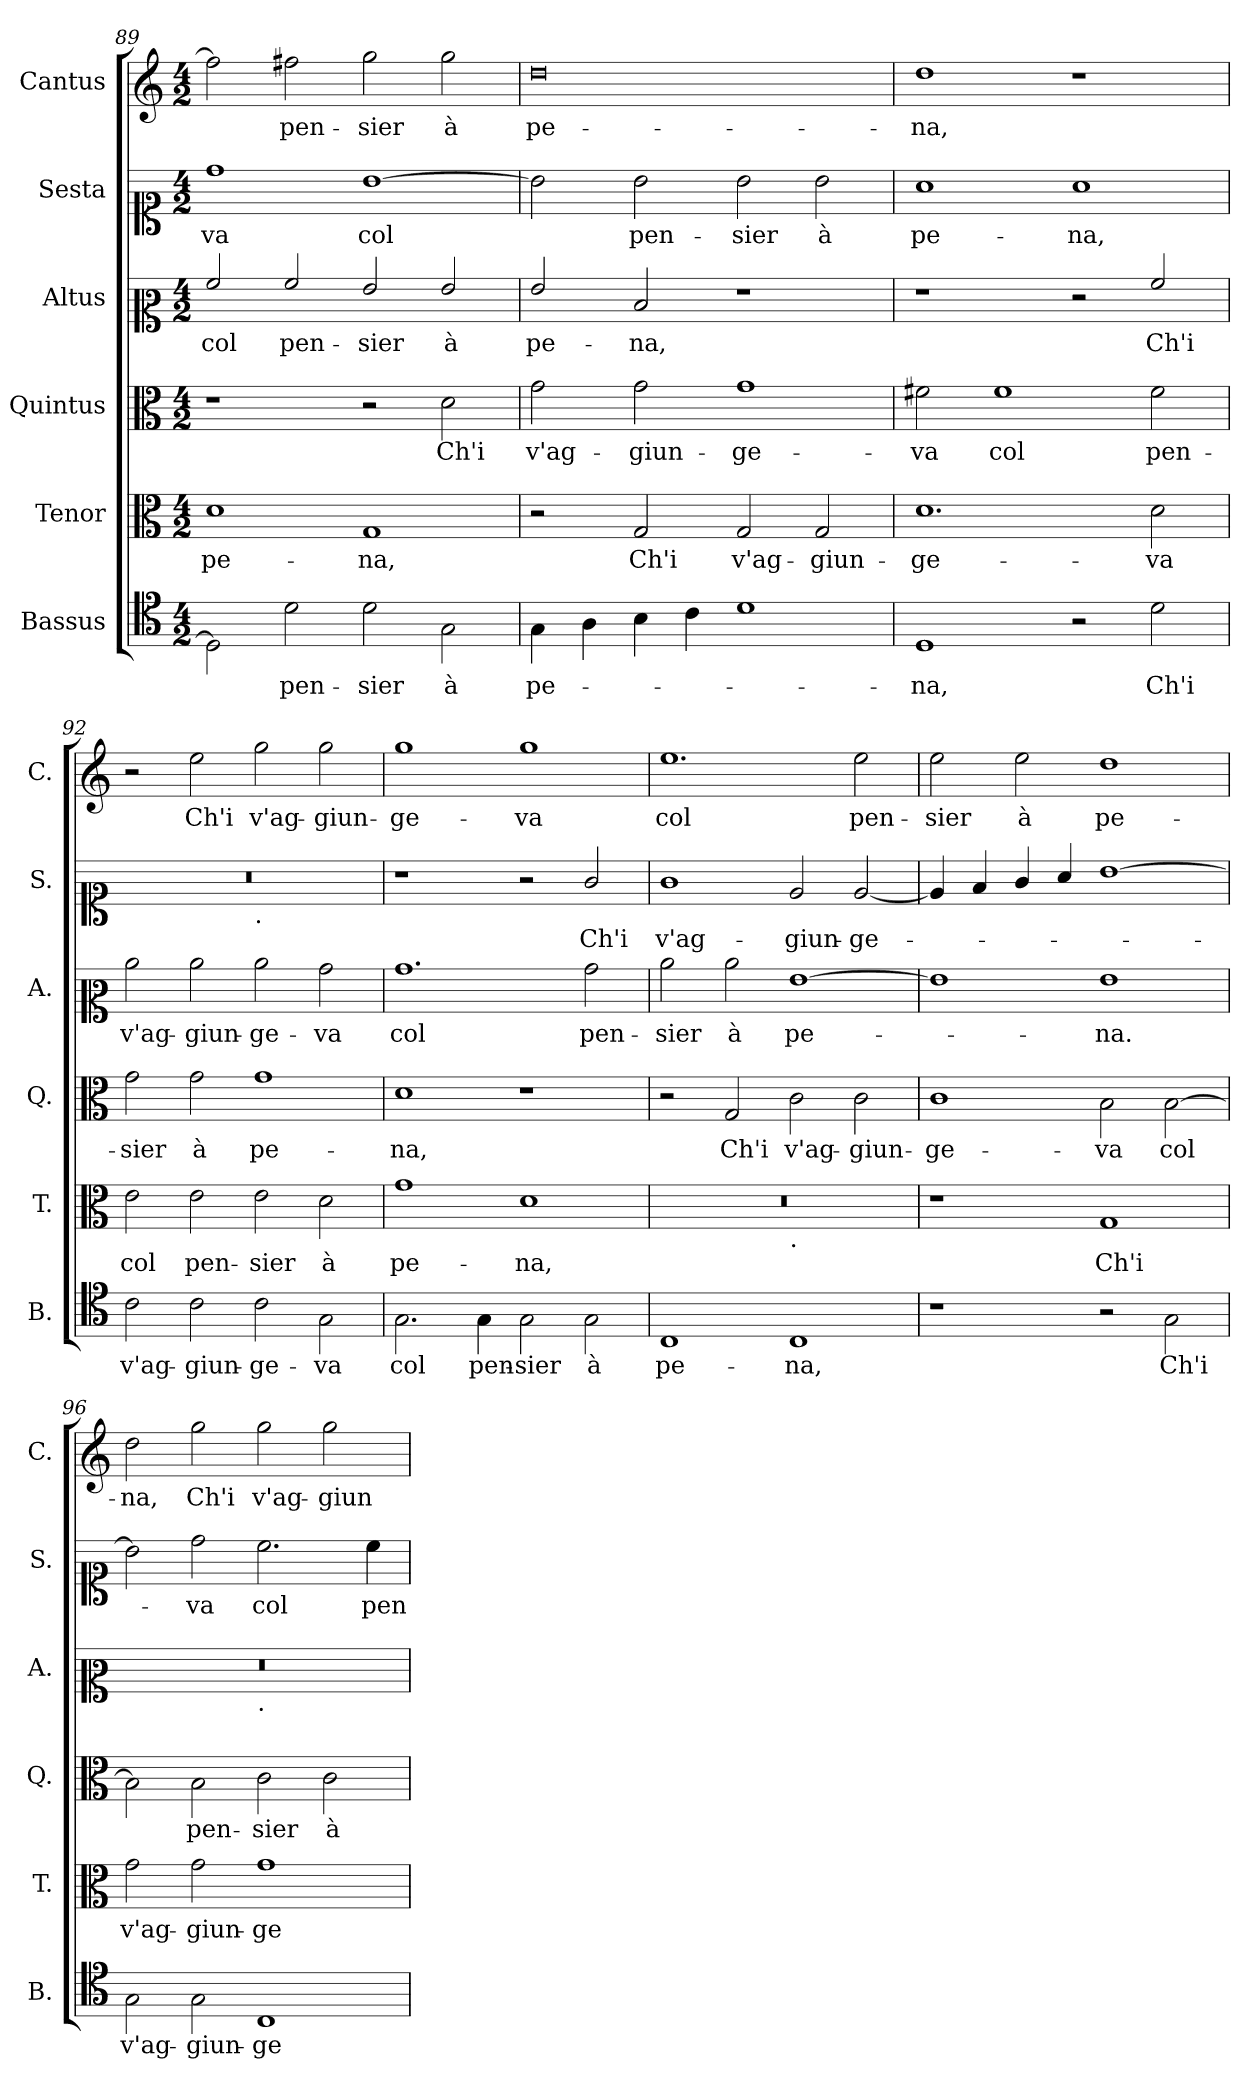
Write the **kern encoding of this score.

**kern	**text	**kern	**text	**kern	**text	**kern	**text	**kern	**text	**kern	**text
*part6	*part6	*part5	*part5	*part4	*part4	*part3	*part3	*part2	*part2	*part1	*part1
*staff6	*staff6	*staff5	*staff5	*staff4	*staff4	*staff3	*staff3	*staff2	*staff2	*staff1	*staff1
*I"Bassus	*	*I"Tenor	*	*I"Quintus	*	*I"Altus	*	*I"Sesta	*	*I"Cantus	*
*I'B.	*	*I'T.	*	*I'Q.	*	*I'A.	*	*I'S.	*	*I'C.	*
*clefC4	*	*clefC3	*	*clefC3	*	*clefC2	*	*clefC1	*	*clefG2	*
*k[]	*	*k[]	*	*k[]	*	*k[]	*	*k[]	*	*k[]	*
*M4/2	*	*M4/2	*	*M4/2	*	*M4/2	*	*M4/2	*	*M4/2	*
=89	=89	=89	=89	=89	=89	=89	=89	=89	=89	=89	=89
!	!	!	!LO:LY:b	!	!	!	!LO:LY:b	!	!LO:LY:b	!	!
2D\]	.	1d	pe-	1r	.	2a/	col	1dd	-va	2ff#\]	.
!	!LO:LY:b	!	!	!	!	!	!LO:LY:b	!	!	!	!LO:LY:b
2d\	pen-	.	.	.	.	2a/	pen-	.	.	2ff#X\	pen-
!	!LO:LY:b	!	!LO:LY:b	!	!	!	!LO:LY:b	!	!LO:LY:b	!	!LO:LY:b
2d\	-sier	1G	-na,	2r	.	2g/	-sier	[1b	col	2gg\	-sier
!	!LO:LY:b	!	!	!	!LO:LY:b	!	!LO:LY:b	!	!	!	!LO:LY:b
2G\	à	.	.	2d\	Ch'i	2g/	à	.	.	2gg\	à
=90	=90	=90	=90	=90	=90	=90	=90	=90	=90	=90	=90
!	!LO:LY:b	!	!	!	!LO:LY:b	!	!LO:LY:b	!	!	!	!LO:LY:b
4G\	pe-	2r	.	2g\	v'ag-	2g/	pe-	2b\]	.	0dd	pe-
4A\	.	.	.	.	.	.	.	.	.	.	.
!	!	!	!LO:LY:b	!	!LO:LY:b	!	!LO:LY:b	!	!LO:LY:b	!	!
4B\	.	2G/	Ch'i	2g\	-giun-	2d/	-na,	2b\	pen-	.	.
4c\	.	.	.	.	.	.	.	.	.	.	.
!	!	!	!LO:LY:b	!	!LO:LY:b	!	!	!	!LO:LY:b	!	!
1d	.	2G/	v'ag-	1g	-ge-	1r	.	2b\	-sier	.	.
!	!	!	!LO:LY:b	!	!	!	!	!	!LO:LY:b	!	!
.	.	2G/	-giun-	.	.	.	.	2b\	à	.	.
!!LO:LB:g=z
=91	=91	=91	=91	=91	=91	=91	=91	=91	=91	=91	=91
!	!LO:LY:b	!	!LO:LY:b	!	!LO:LY:b	!	!	!	!LO:LY:b	!	!LO:LY:b
1D	-na,	1.d	-ge-	2f#X\	-va	1r	.	1a	pe-	1dd	-na,
!	!	!	!	!	!LO:LY:b	!	!	!	!	!	!
.	.	.	.	1f#	col	.	.	.	.	.	.
!	!	!	!	!	!	!	!	!	!LO:LY:b	!	!
2r	.	.	.	.	.	2r	.	1a	-na,	1r	.
!	!LO:LY:b	!	!LO:LY:b	!	!LO:LY:b	!	!LO:LY:b	!	!	!	!
2d\	Ch'i	2d\	-va	2f#\	pen-	2a/	Ch'i	.	.	.	.
=92	=92	=92	=92	=92	=92	=92	=92	=92	=92	=92	=92
!	!LO:LY:b	!	!LO:LY:b	!	!LO:LY:b	!	!LO:LY:b	!	!	!	!
*	*	*	*	*	*	*	*	*^	*	*	*
2c\	v'ag-	2e\	col	2g\	-sier	2cc\	v'ag-	0r	1ryy	.	2r	.
!	!LO:LY:b	!	!LO:LY:b	!	!LO:LY:b	!	!LO:LY:b	!	!	!	!	!LO:LY:b
2c\	-giun-	2e\	pen-	2g\	à	2cc\	-giun-	.	.	.	2ee\	Ch'i
!	!	!	!	!	!	!	!	!	!LO:TX:b:t=.	!	!	!
!	!LO:LY:b	!	!LO:LY:b	!	!LO:LY:b	!	!LO:LY:b	!	!	!	!	!LO:LY:b
2c\	-ge-	2e\	-sier	1g	pe-	2cc\	-ge-	.	1ryy	.	2gg\	v'ag-
!	!LO:LY:b	!	!LO:LY:b	!	!	!	!LO:LY:b	!	!	!	!	!LO:LY:b
2G\	-va	2d\	à	.	.	2b\	-va	.	.	.	2gg\	-giun-
=93	=93	=93	=93	=93	=93	=93	=93	=93	=93	=93	=93	=93
!	!LO:LY:b	!	!LO:LY:b	!	!LO:LY:b	!	!LO:LY:b	!	!	!	!	!LO:LY:b
*	*	*	*	*	*	*	*	*v	*v	*	*	*
2.G\	col	1g	pe-	1d	-na,	1.b	col	1r	.	1gg	-ge-
!	!LO:LY:b	!	!	!	!	!	!	!	!	!	!
4G\	pen-	.	.	.	.	.	.	.	.	.	.
!	!LO:LY:b	!	!LO:LY:b	!	!	!	!	!	!	!	!LO:LY:b
2G\	-sier	1d	-na,	1r	.	.	.	2r	.	1gg	-va
!	!LO:LY:b	!	!	!	!	!	!LO:LY:b	!	!LO:LY:b	!	!
2G\	à	.	.	.	.	2b\	pen-	2g/	Ch'i	.	.
=94	=94	=94	=94	=94	=94	=94	=94	=94	=94	=94	=94
!	!LO:LY:b	!	!	!	!	!	!LO:LY:b	!	!LO:LY:b	!	!LO:LY:b
*	*	*^	*	*	*	*	*	*	*	*	*
1C	pe-	0r	1ryy	.	2r	.	2cc\	-sier	1g	v'ag-	1.ee	col
!	!	!	!	!	!	!LO:LY:b	!	!LO:LY:b	!	!	!	!
.	.	.	.	.	2G/	Ch'i	2cc\	à	.	.	.	.
!	!	!	!LO:TX:b:t=.	!	!	!	!	!	!	!	!	!
!	!LO:LY:b	!	!	!	!	!LO:LY:b	!	!LO:LY:b	!	!LO:LY:b	!	!
1C	-na,	.	1ryy	.	2c\	v'ag-	[1g	pe-	2e/	-giun-	.	.
!	!	!	!	!	!	!LO:LY:b	!	!	!	!LO:LY:b	!	!LO:LY:b
.	.	.	.	.	2c\	-giun-	.	.	[2e/	-ge-	2ee\	pen-
=95	=95	=95	=95	=95	=95	=95	=95	=95	=95	=95	=95	=95
!	!	!	!	!	!	!LO:LY:b	!	!	!	!	!	!LO:LY:b
*	*	*v	*v	*	*	*	*	*	*	*	*	*
1r	.	1r	.	1c	-ge-	1g]	.	4e/]	.	2ee\	-sier
.	.	.	.	.	.	.	.	4f/	.	.	.
!	!	!	!	!	!	!	!	!	!	!	!LO:LY:b
.	.	.	.	.	.	.	.	4g/	.	2ee\	à
.	.	.	.	.	.	.	.	4a/	.	.	.
!	!	!	!LO:LY:b	!	!LO:LY:b	!	!LO:LY:b	!	!	!	!LO:LY:b
2r	.	1G	Ch'i	2B\	-va	1g	-na.	[1b	.	1dd	pe-
!	!LO:LY:b	!	!	!	!LO:LY:b	!	!	!	!	!	!
2G\	Ch'i	.	.	[2B\	col	.	.	.	.	.	.
!!LO:PB:g=z
=96	=96	=96	=96	=96	=96	=96	=96	=96	=96	=96	=96
!	!LO:LY:b	!	!LO:LY:b	!	!	!	!	!	!	!	!LO:LY:b
*	*	*	*	*	*	*^	*	*	*	*	*
2G\	v'ag-	2g\	v'ag-	2B\]	.	0r	1ryy	.	2b\]	.	2dd\	-na,
!	!LO:LY:b	!	!LO:LY:b	!	!LO:LY:b	!	!	!	!	!LO:LY:b	!	!LO:LY:b
2G\	-giun-	2g\	-giun-	2B\	pen-	.	.	.	2dd\	-va	2gg\	Ch'i
!	!	!	!	!	!	!	!LO:TX:b:t=.	!	!	!	!	!
!	!LO:LY:b	!	!LO:LY:b	!	!LO:LY:b	!	!	!	!	!LO:LY:b	!	!LO:LY:b
1C	-ge-	1g	-ge-	2c\	-sier	.	1ryy	.	2.cc\	col	2gg\	v'ag-
!	!	!	!	!	!LO:LY:b	!	!	!	!	!	!	!LO:LY:b
.	.	.	.	2c\	à	.	.	.	.	.	2gg\	-giun-
!	!	!	!	!	!	!	!	!	!	!LO:LY:b	!	!
.	.	.	.	.	.	.	.	.	4cc\	pen-	.	.
*	*	*	*	*	*	*v	*v	*	*	*	*	*
=	=	=	=	=	=	=	=	=	=	=	=
*-	*-	*-	*-	*-	*-	*-	*-	*-	*-	*-	*-
